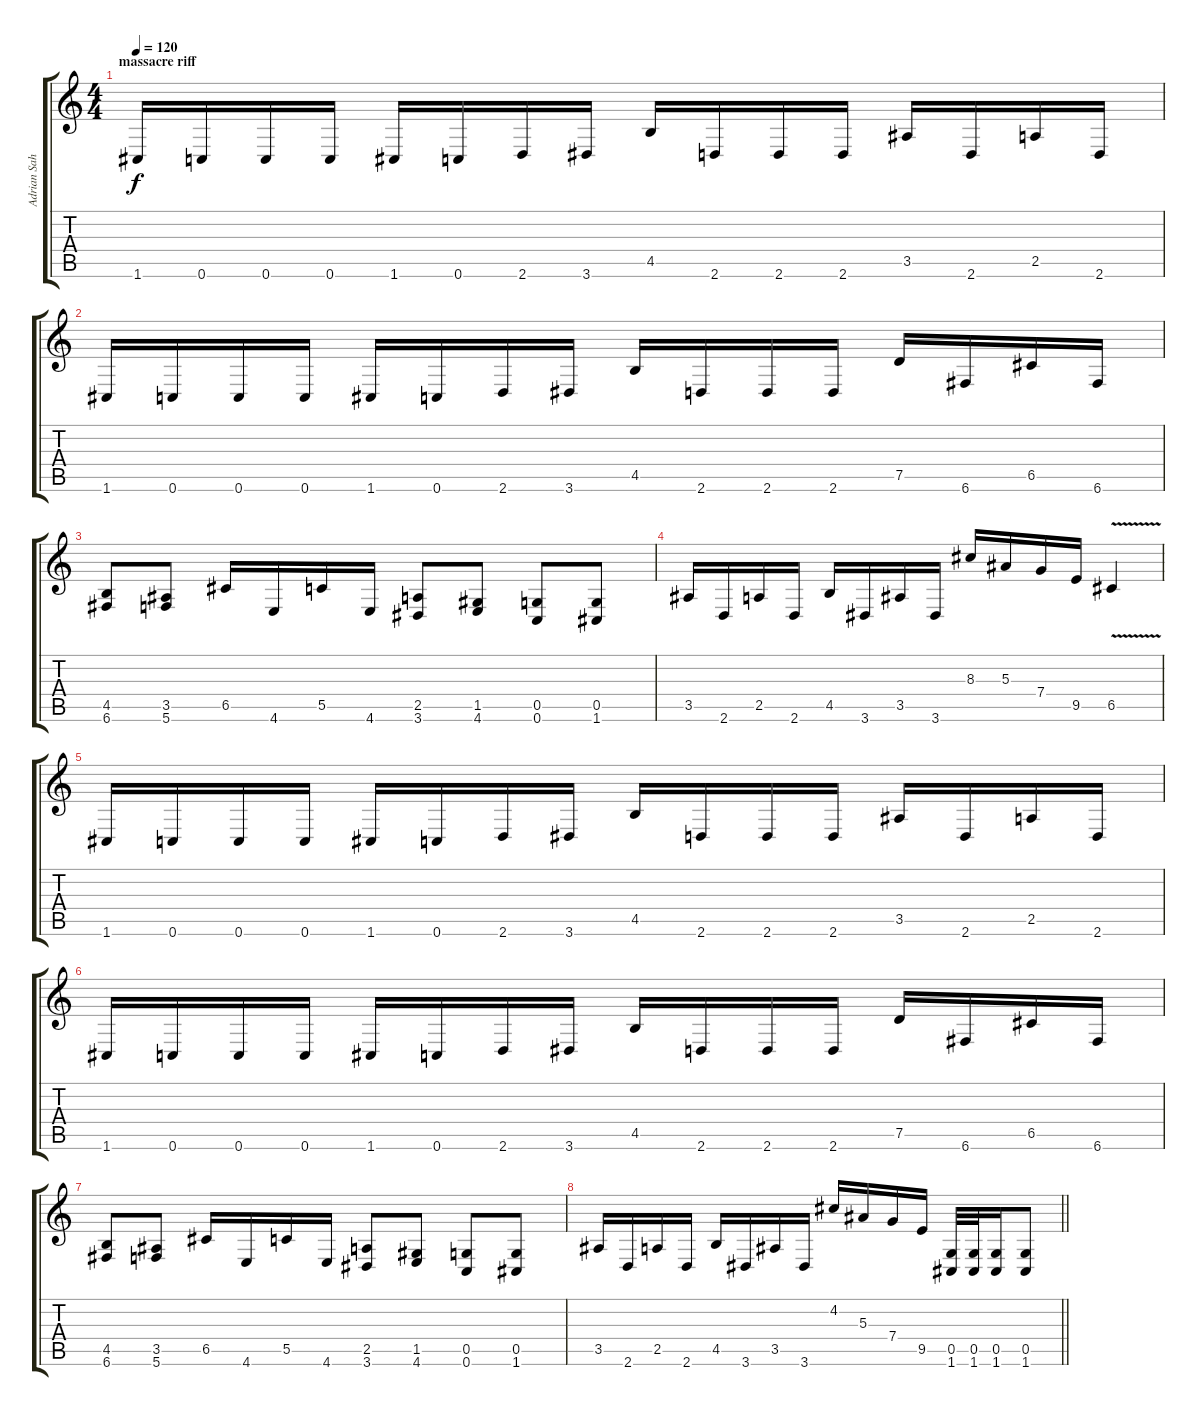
\track ("Adrian Sahid" "Adrian Sah") {instrument distortionguitar}
\staff {score tabs}
\tuning (D4 A3 F3 C3 G2 C2) {hide}
\ts (4 4)
\section ("" "massacre riff")
\tempo 120
\clef g2
\ks c
1.6.16{dy f} 0.6.16 0.6.16 0.6.16 1.6.16 0.6.16 2.6.16 3.6.16 4.5.16 2.6.16 2.6.16 2.6.16 3.5.16 2.6.16 2.5.16 2.6.16 |
1.6.16 0.6.16 0.6.16 0.6.16 1.6.16 0.6.16 2.6.16 3.6.16 4.5.16 2.6.16 2.6.16 2.6.16 7.5.16 6.6.16 6.5.16 6.6.16 |
(4.5 6.6).8 (3.5 5.6).8 6.5.16 4.6.16 5.5.16 4.6.16 (2.5 3.6).8 (1.5 4.6).8 (0.5 0.6).8 (0.5 1.6).8 |
3.5.16 2.6.16 2.5.16 2.6.16 4.5.16 3.6.16 3.5.16 3.6.16 8.3.16 5.3.16 7.4.16 9.5.16 6.5{v}.4 |
1.6.16 0.6.16 0.6.16 0.6.16 1.6.16 0.6.16 2.6.16 3.6.16 4.5.16 2.6.16 2.6.16 2.6.16 3.5.16 2.6.16 2.5.16 2.6.16 |
1.6.16 0.6.16 0.6.16 0.6.16 1.6.16 0.6.16 2.6.16 3.6.16 4.5.16 2.6.16 2.6.16 2.6.16 7.5.16 6.6.16 6.5.16 6.6.16 |
(4.5 6.6).8 (3.5 5.6).8 6.5.16 4.6.16 5.5.16 4.6.16 (2.5 3.6).8 (1.5 4.6).8 (0.5 0.6).8 (0.5 1.6).8 |
\barLineRight lightlight
3.5.16 2.6.16 2.5.16 2.6.16 4.5.16 3.6.16 3.5.16 3.6.16 4.2.16 5.3.16 7.4.16 9.5.16 (0.5 1.6).32 (0.5 1.6).32 (0.5 1.6).16 (0.5 1.6).8
